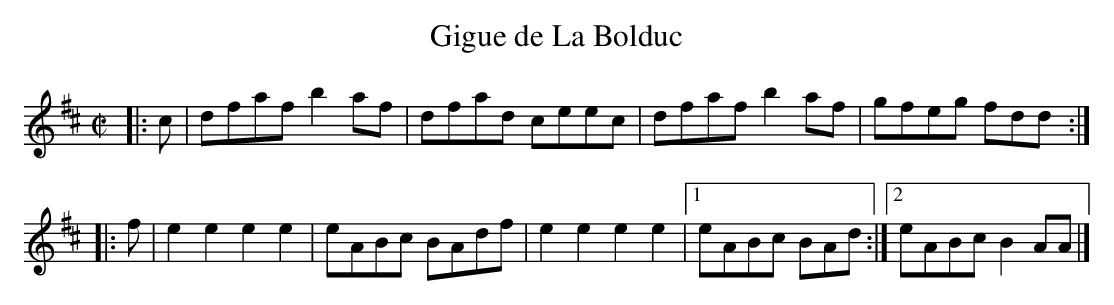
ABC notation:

X:1
T: Gigue de La Bolduc
M: C|
L: 1/8
K: D
|: c |\
dfaf b2af | dfad ceec | dfaf b2af | gfeg fdd :|
|: f |\
e2e2 e2e2 | eABc BAdf | e2e2 e2e2 |1 eABc BAd :|2 eABc B2AA |]
